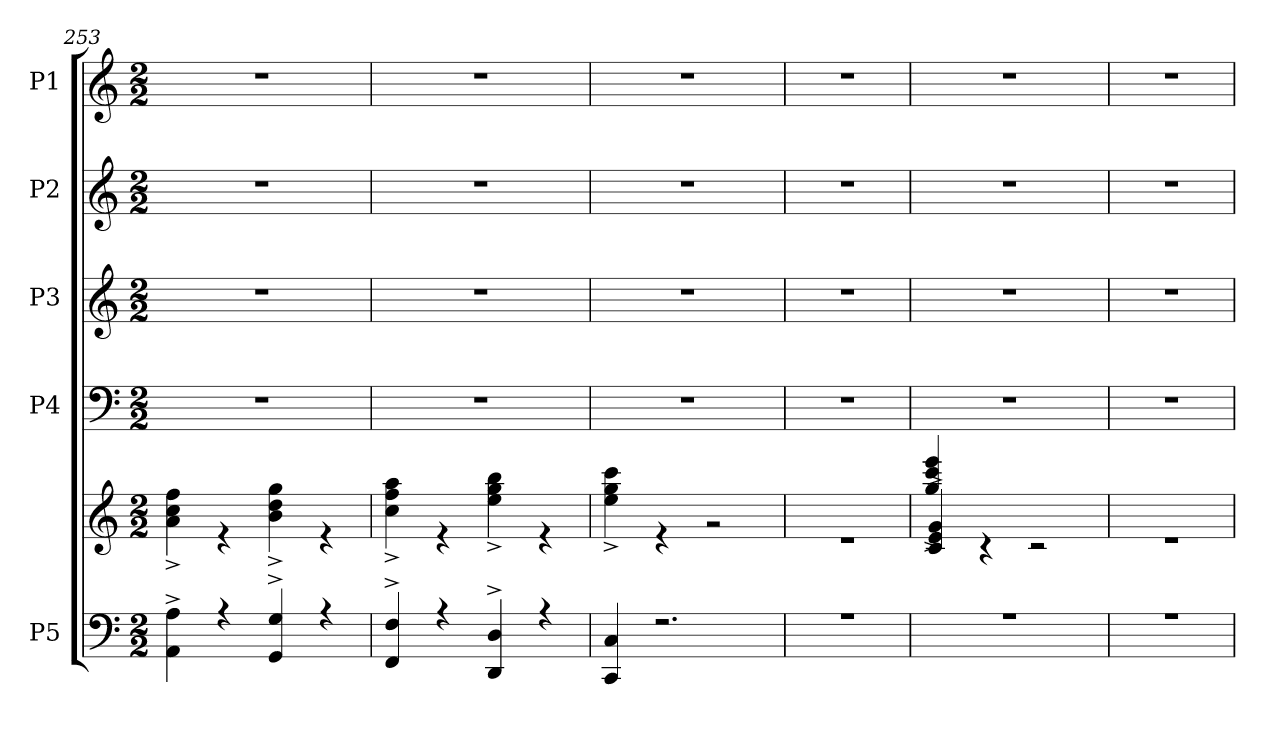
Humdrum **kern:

**kern	**kern	**kern	**kern	**kern	**kern
*part5	*part5	*part4	*part3	*part2	*part1
*staff6	*staff5	*staff4	*staff3	*staff2	*staff1
*I"P5	*	*I"P4	*I"P3	*I"P2	*I"P1
*clefF4	*clefG2	*clefF4	*clefG2	*clefG2	*clefG2
*	*	*	*ITrd7c12	*	*
*k[]	*k[]	*k[]	*k[]	*k[]	*k[]
*C:	*C:	*C:	*C:	*C:	*C:
*M2/2	*M2/2	*M2/2	*M2/2	*M2/2	*M2/2
=253	=253	=253	=253	=253	=253
*^	*^	*	*	*	*
4AA\^> 4A\^>	1ryy	1ryy	4a\^> 4cc\^> 4ff\^>	1r	1r	1r	1r
4r	.	.	4r	.	.	.	.
4GG/^< 4G/^<	.	.	4b\^> 4dd\^> 4gg\^>	.	.	.	.
4r	.	.	4r	.	.	.	.
=254	=254	=254	=254	=254	=254	=254	=254
4FF/^< 4F/^<	1ryy	1ryy	4cc\^> 4ff\^> 4aa\^>	1r	1r	1r	1r
4r	.	.	4r	.	.	.	.
4DD/^< 4D/^<	.	.	4ee\^> 4gg\^> 4bb\^>	.	.	.	.
4r	.	.	4r	.	.	.	.
=255	=255	=255	=255	=255	=255	=255	=255
4CC/ 4C/	1ryy	1ryy	4ee\^> 4gg\^> 4ccc\^>	1r	1r	1r	1r
2.r	.	.	4r	.	.	.	.
.	.	.	2r	.	.	.	.
!!LO:LB:g=z
=256	=256	=256	=256	=256	=256	=256	=256
1r	1ryy	1ryy	1r	1r	1r	1r	1r
=257	=257	=257	=257	=257	=257	=257	=257
1r	1ryy	4c/^> 4e/^> 4g/^>	4gg/^> 4ccc/^> 4eee/^>	1r	1r	1r	1r
.	.	2.ryy	4rc	.	.	.	.
.	.	.	2rc	.	.	.	.
=258	=258	=258	=258	=258	=258	=258	=258
1r	1ryy	1ryy	1r	1r	1r	1r	1r
*v	*v	*	*	*	*	*	*
*	*v	*v	*	*	*	*
=	=	=	=	=	=
*-	*-	*-	*-	*-	*-
